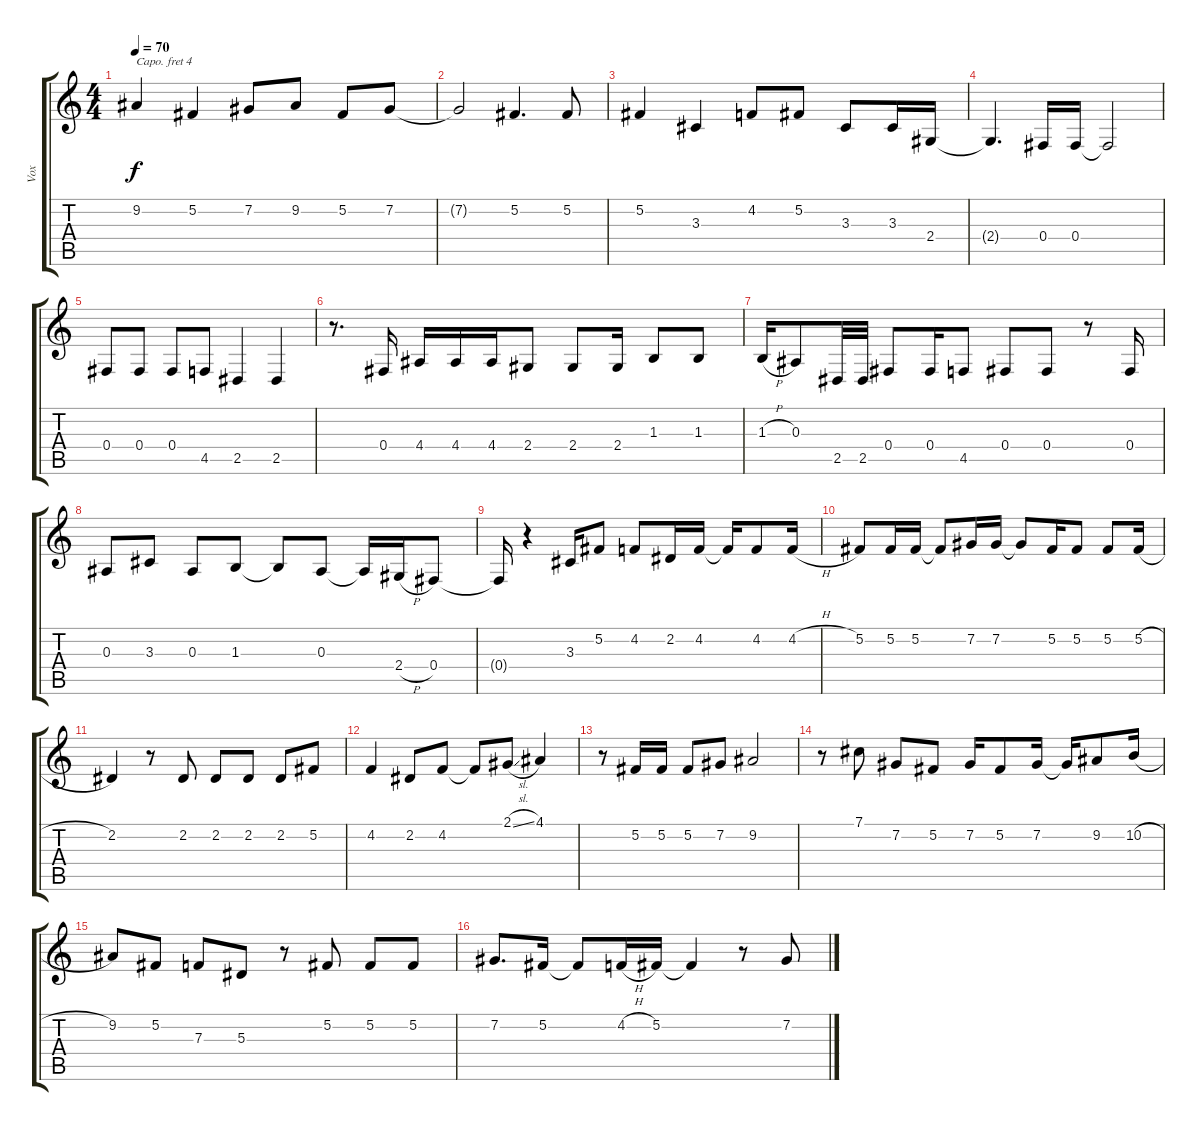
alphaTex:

\track ("Vox" "Vox") {instrument altosax}
\staff {score tabs}
\capo 4
\tuning (D4 A3 Gb3 D3 A2 E2) {hide}
\ts (4 4)
\tempo 70
\clef g2
\ks c
9.2.4{dy f} 5.2.4 7.2.8 9.2.8 5.2.8 7.2.8 |
7.2{t}.2 5.2.4{d} 5.2.8 |
5.2.4 3.3.4 4.2.8 5.2.8 3.3.8 3.3.16 2.4.16 |
2.4{t}.4{d} 0.4.16 0.4.16 0.4{t}.2 |
0.4.8 0.4.8 0.4.8 4.5.8 2.5.4 2.5.4 |
r.8{d} 0.4.16 4.4.16 4.4.16 4.4.16 2.4.8 2.4.8 2.4.16 1.3.8 1.3.8 |
1.3{h}.16 0.3.8 2.5.32 2.5.32 0.4.8 0.4.16 4.5.8 0.4.8 0.4.8 r.8 0.4.16 |
0.3.8 3.3.8 0.3.8 1.3.8 1.3{t}.8 0.3.8 0.3{t}.16 2.4{h}.16 0.4.8 |
0.4{t}.16 r.4 3.3.16 5.2.8 4.2.8 2.2.16 4.2.16 4.2{t}.16 4.2.8 4.2{h}.16 |
5.2.8 5.2.16 5.2.16 5.2{t}.8 7.2.16 7.2.16 7.2{t}.8 5.2.16 5.2.8 5.2.8 5.2{h}.16 |
2.2.4 r.8 2.2.8 2.2.8 2.2.8 2.2.8 5.2.8 |
4.2.4 2.2.8 4.2.8 4.2{t}.8 2.1{sl}.8 4.1.4 |
r.8 5.2.16 5.2.16 5.2.8 7.2.8 9.2.2 |
r.8 7.1.8 7.2.8 5.2.8 7.2.16 5.2.8 7.2.16 7.2{t}.16 9.2.8 10.2{h}.16 |
9.2.8 5.2.8 7.3.8 5.3.8 r.8 5.2.8 5.2.8 5.2.8 |
7.2.8{d} 5.2.16 5.2{t}.8 4.2{h}.16 5.2.16 5.2{t}.4 r.8 7.2.8
